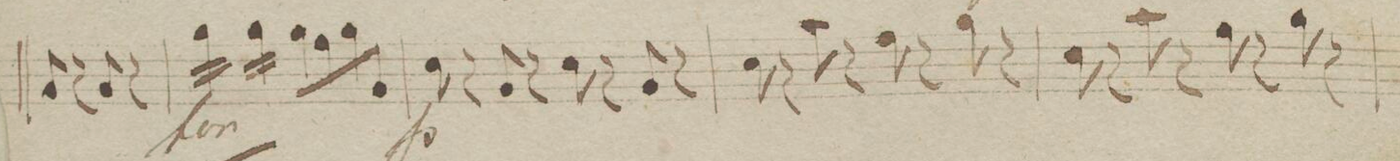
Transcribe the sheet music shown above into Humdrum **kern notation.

**kern	**dynam
*I"Viola	*
*clefC3	*
*k[b-]	*
*met(c)	*
*M4/4	*
8A/	.
8r	.
8A/	.
8r	.
=58	=58
*tremolo	*
16a\LL	f
16a\	.
16a\	.
16a\JJ	.
16a\LL	.
16a\	.
16a\	.
16a\JJ	.
*Xtremolo	*
8a\L	.
8g\	.
8a\	.
8A/J	.
=59	=59
8d\	p
8r	.
8A/	.
8r	.
8d\	.
8r	.
8A/	.
8r	.
=60	=60
8d\	.
8r	.
8b-\	.
8r	.
8g\	.
8r	.
8a\	.
8r	.
=61	=61
8d\	.
8r	.
8b-\	.
8r	.
8g\	.
8r	.
8a\	.
8r	.
=62	=62
*-	*-
